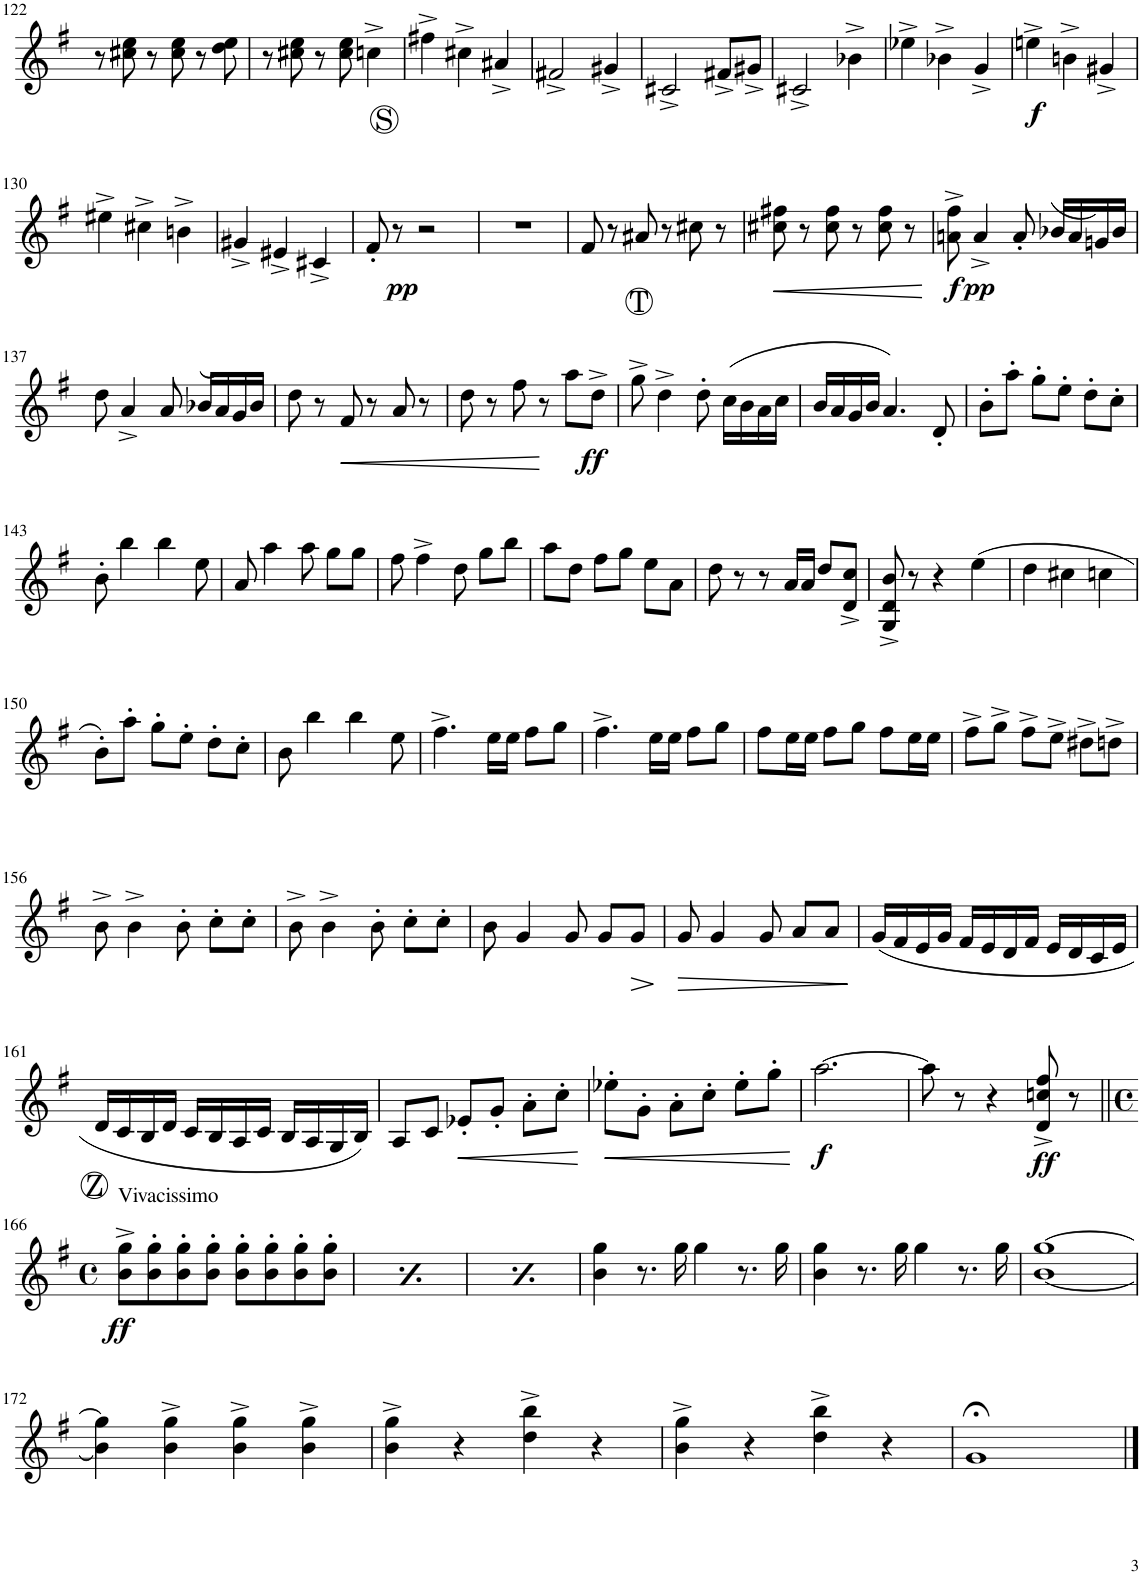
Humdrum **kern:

**kern	**dynam
*part1	*part1
*staff1	*staff1
*I"Piano	*
*I'Pno.	*
!!LO:PB:g=z
*clefG2	*
*k[f#]	*
*M3/4	*
=122	=122
8r	.
8cc#X\ 8ee\	.
8r	.
8cc#\ 8ee\	.
8r	.
8dd\ 8ee\	.
=123	=123
8r	.
8cc#X\ 8ee\	.
8r	.
8cc#\ 8ee\	.
4ccn^\	.
=124	=124
4ff#X^\	.
4cc#X^\	.
4a#X^/	.
=125	=125
2f#X^/	.
4g#X^/	.
=126	=126
2c#X^/	.
8f#X^/L	.
8g#X^/J	.
=127	=127
2c#X^/	.
4b-X^\	.
=128	=128
4ee-X^\	.
4b-X^\	.
4g^/	.
=129	=129
!	!LO:DY:b
4een^\	f
4bn^\	.
4g#X^/	.
!!LO:LB:g=z
=130	=130
4ee#X^\	.
4cc#X^\	.
4bn^\	.
=131	=131
4g#X^/	.
4e#X^/	.
4c#X^/	.
=132	=132
8f#'/	.
!	!LO:DY:b
8r	pp
2r	.
=133	=133
2.r	.
=134	=134
8f#/	.
8r	.
8a#X/	.
8r	.
8cc#X\	.
8r	.
=135	=135
!	!LO:HP:b
8cc#X\ 8ff#X\	<
8r	.
8cc#\ 8ff#\	.
8r	.
8cc#\ 8ff#\	.
8r	.
.	[
=136	=136
!	!LO:DY:b
8an\^ 8ff#\^	f
!	!LO:DY:b
4a^/	pp
8a'/	.
(16b-X/LL	.
16a/	.
16gn/)	.
16b-/JJ	.
!!LO:LB:g=z
=137	=137
8dd\	.
4a^/	.
8a/	.
(16b-X/LL	.
16a/)	.
16g/	.
16b-/JJ	.
=138	=138
8dd\	.
8r	.
!	!LO:HP:b
8f#/	<
8r	.
8a/	.
8r	.
.	[
=139	=139
8dd\	.
8r	.
8ff#\	.
8r	.
8aa\L	.
!	!LO:DY:b
8dd^\J	ff
=140	=140
8gg^\	.
4dd^\	.
8dd'\	.
(16cc\LL	.
16b\	.
16a\	.
16cc\JJ	.
=141	=141
16b/LL	.
16a/	.
16g/	.
16b/JJ	.
4.a/)	.
8d'/	.
=142	=142
8b'\L	.
8aa'\J	.
8gg'\L	.
8ee'\J	.
8dd'\L	.
8cc'\J	.
!!LO:LB:g=z
=143	=143
8b'\	.
4bb\	.
4bb\	.
8ee\	.
=144	=144
8a/	.
4aa\	.
8aa\	.
8gg\L	.
8gg\J	.
=145	=145
8ff#\	.
4ff#^\	.
8dd\	.
8gg\L	.
8bb\J	.
=146	=146
8aa\L	.
8dd\J	.
8ff#\L	.
8gg\J	.
8ee\L	.
8a\J	.
=147	=147
8dd\	.
8r	.
8r	.
16a/LL	.
16a/JJ	.
8dd/L	.
8d/^ 8cc/^J	.
=148	=148
8G/^ 8d/^ 8b/^	.
8r	.
4r	.
(4ee\	.
=149	=149
4dd\	.
4cc#X\	.
4ccn\	.
!!LO:LB:g=z
=150	=150
8b'\L)	.
8aa'\J	.
8gg'\L	.
8ee'\J	.
8dd'\L	.
8cc'\J	.
=151	=151
8b\	.
4bb\	.
4bb\	.
8ee\	.
=152	=152
4.ff#^\	.
16ee\LL	.
16ee\JJ	.
8ff#\L	.
8gg\J	.
=153	=153
4.ff#^\	.
16ee\LL	.
16ee\JJ	.
8ff#\L	.
8gg\J	.
=154	=154
8ff#\L	.
16ee\L	.
16ee\JJ	.
8ff#\L	.
8gg\J	.
8ff#\L	.
16ee\L	.
16ee\JJ	.
=155	=155
8ff#^\L	.
8gg^\J	.
8ff#^\L	.
8ee^\J	.
8dd#X^\L	.
8ddn^\J	.
!!LO:LB:g=z
=156	=156
8b^\	.
4b^\	.
8b'\	.
8cc'\L	.
8cc'\J	.
=157	=157
8b^\	.
4b^\	.
8b'\	.
8cc'\L	.
8cc'\J	.
=158	=158
8b\	.
4g/	.
8g/	.
8g/L	.
!	!LO:HP:b
8g/J	>
.	]
=159	=159
!	!LO:HP:b
8g/	>
4g/	.
8g/	.
8a/L	.
8a/J	.
.	]
=160	=160
(16g/LL	.
16f#/	.
16e/	.
16g/JJ	.
16f#/LL	.
16e/	.
16d/	.
16f#/JJ	.
16e/LL	.
16d/	.
16c/	.
16e/JJ	.
!!LO:LB:g=z
=161	=161
16d/LL	.
16c/	.
16B/	.
16d/JJ	.
16c/LL	.
16B/	.
16A/	.
16c/JJ	.
16B/LL	.
16A/	.
16G/	.
16B/JJ)	.
=162	=162
8A/L	.
8c/J	.
!	!LO:HP:b
8e-X'/L	<
8g'/J	.
8a'\L	.
8cc'\J	.
.	[
=163	=163
!	!LO:HP:b
8ee-X'\L	<
8g'\J	.
8a'\L	.
8cc'\J	.
8ee-'\L	.
8gg'\J	.
.	[
=164	=164
!	!LO:DY:b
[2.aa\	f
=165	=165
8aa\]	.
8r	.
4r	.
!	!LO:DY:b
8d/^ 8ccn/^ 8ff#/^	ff
8r	.
!!LO:LB:g=z
=166||	=166||
*M4/4	*
*met(c)	*
!LO:TX:a:t=Vivacissimo	!
!	!LO:DY:b
8b\^ 8gg\^L	ff
8b\' 8gg\'	.
8b\' 8gg\'	.
8b\' 8gg\'J	.
8b\' 8gg\'L	.
8b\' 8gg\'	.
8b\' 8gg\'	.
8b\' 8gg\'J	.
=167	=167
!LO:TX:a:t=Vivacissimo	!
!	!LO:DY:b
8b\^ 8gg\^L	ff
8b\' 8gg\'	.
8b\' 8gg\'	.
8b\' 8gg\'J	.
8b\' 8gg\'L	.
8b\' 8gg\'	.
8b\' 8gg\'	.
8b\' 8gg\'J	.
=168	=168
!LO:TX:a:t=Vivacissimo	!
!	!LO:DY:b
8b\^ 8gg\^L	ff
8b\' 8gg\'	.
8b\' 8gg\'	.
8b\' 8gg\'J	.
8b\' 8gg\'L	.
8b\' 8gg\'	.
8b\' 8gg\'	.
8b\' 8gg\'J	.
=169	=169
4b\ 4gg\	.
8.r	.
16gg\	.
4gg\	.
8.r	.
16gg\	.
=170	=170
4b\ 4gg\	.
8.r	.
16gg\	.
4gg\	.
8.r	.
16gg\	.
=171	=171
*^	*
[1gg	[1b	.
!!LO:LB:g=z	!!
=172	=172	=172
4gg\]	4b\]	.
4b\^ 4gg\^	2.ryy	.
4b\^ 4gg\^	.	.
4b\^ 4gg\^	.	.
*v	*v	*
=173	=173
4b\^ 4gg\^	.
4r	.
4dd\^ 4bb\^	.
4r	.
=174	=174
4b\^ 4gg\^	.
4r	.
4dd\^ 4bb\^	.
4r	.
=175	=175
1g;<	.
==	==
*-	*-
